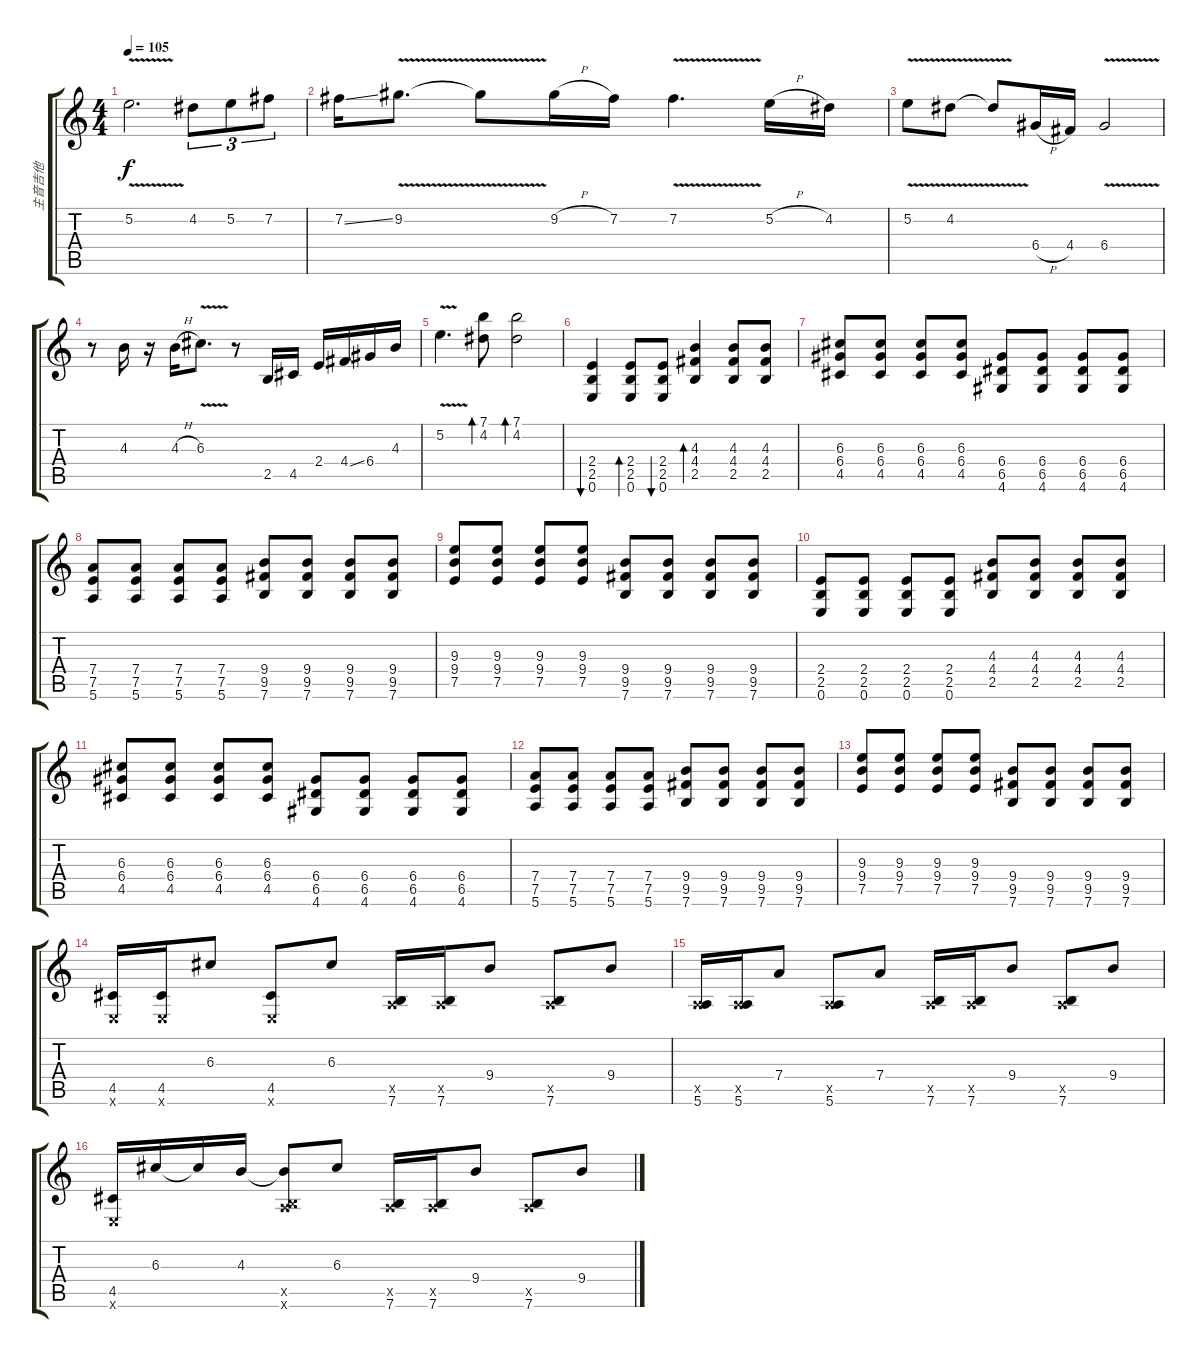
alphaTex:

\track ("主音吉他" "主音吉他") {instrument overdrivenguitar}
\staff {score tabs}
\tuning (E4 B3 G3 D3 A2 E2) {hide}
\ts (4 4)
\tempo 105
\clef g2
\ks c
5.2{v}.2{d dy f} 4.2.8{tu (3 2)} 5.2.8{tu (3 2)} 7.2.8{tu (3 2)} |
7.2{ss}.16 9.2{v}.8{d} 9.2{t}.8 9.2{h}.16 7.2.16 7.2{v}.4{d} 5.2{h}.16 4.2.16 |
5.2{v}.8 4.2{v}.8 4.2{t}.8 6.4{h}.16 4.4.16 6.4{v}.2 |
r.8 4.3.16 r.16 4.3{h}.16 6.3{v}.8{d} r.8 2.5.16 4.5.16 2.4.16 4.4{ss}.16 6.4.16 4.3.16 |
5.2{v}.4{d} (7.1 4.2).8{bd 60} (7.1 4.2).2{bd 60} |
(2.4 2.5 0.6).4{bu 30} (2.4 2.5 0.6).8{bd 30} (2.4 2.5 0.6).8{bu 30} (4.3 4.4 2.5).4{bd 30} (4.3 4.4 2.5).8 (4.3 4.4 2.5).8 |
(6.3 6.4 4.5).8 (6.3 6.4 4.5).8 (6.3 6.4 4.5).8 (6.3 6.4 4.5).8 (6.4 6.5 4.6).8 (6.4 6.5 4.6).8 (6.4 6.5 4.6).8 (6.4 6.5 4.6).8 |
(7.4 7.5 5.6).8 (7.4 7.5 5.6).8 (7.4 7.5 5.6).8 (7.4 7.5 5.6).8 (9.4 9.5 7.6).8 (9.4 9.5 7.6).8 (9.4 9.5 7.6).8 (9.4 9.5 7.6).8 |
(9.3 9.4 7.5).8 (9.3 9.4 7.5).8 (9.3 9.4 7.5).8 (9.3 9.4 7.5).8 (9.4 9.5 7.6).8 (9.4 9.5 7.6).8 (9.4 9.5 7.6).8 (9.4 9.5 7.6).8 |
(2.4 2.5 0.6).8 (2.4 2.5 0.6).8 (2.4 2.5 0.6).8 (2.4 2.5 0.6).8 (4.3 4.4 2.5).8 (4.3 4.4 2.5).8 (4.3 4.4 2.5).8 (4.3 4.4 2.5).8 |
(6.3 6.4 4.5).8 (6.3 6.4 4.5).8 (6.3 6.4 4.5).8 (6.3 6.4 4.5).8 (6.4 6.5 4.6).8 (6.4 6.5 4.6).8 (6.4 6.5 4.6).8 (6.4 6.5 4.6).8 |
(7.4 7.5 5.6).8 (7.4 7.5 5.6).8 (7.4 7.5 5.6).8 (7.4 7.5 5.6).8 (9.4 9.5 7.6).8 (9.4 9.5 7.6).8 (9.4 9.5 7.6).8 (9.4 9.5 7.6).8 |
(9.3 9.4 7.5).8 (9.3 9.4 7.5).8 (9.3 9.4 7.5).8 (9.3 9.4 7.5).8 (9.4 9.5 7.6).8 (9.4 9.5 7.6).8 (9.4 9.5 7.6).8 (9.4 9.5 7.6).8 |
(4.5 0.6{x}).16 (4.5 0.6{x}).16 6.3.8 (4.5 0.6{x}).8 6.3.8 (0.5{x} 7.6).16 (0.5{x} 7.6).16 9.4.8 (0.5{x} 7.6).8 9.4.8 |
(0.5{x} 5.6).16 (0.5{x} 5.6).16 7.4.8 (0.5{x} 5.6).8 7.4.8 (0.5{x} 7.6).16 (0.5{x} 7.6).16 9.4.8 (0.5{x} 7.6).8 9.4.8 |
(4.5 0.6{x}).16 6.3.16 6.3{t}.16 4.3.16 (4.3{t} 0.5{x} 7.6{x}).8 6.3.8 (0.5{x} 7.6).16 (0.5{x} 7.6).16 9.4.8 (0.5{x} 7.6).8 9.4.8
